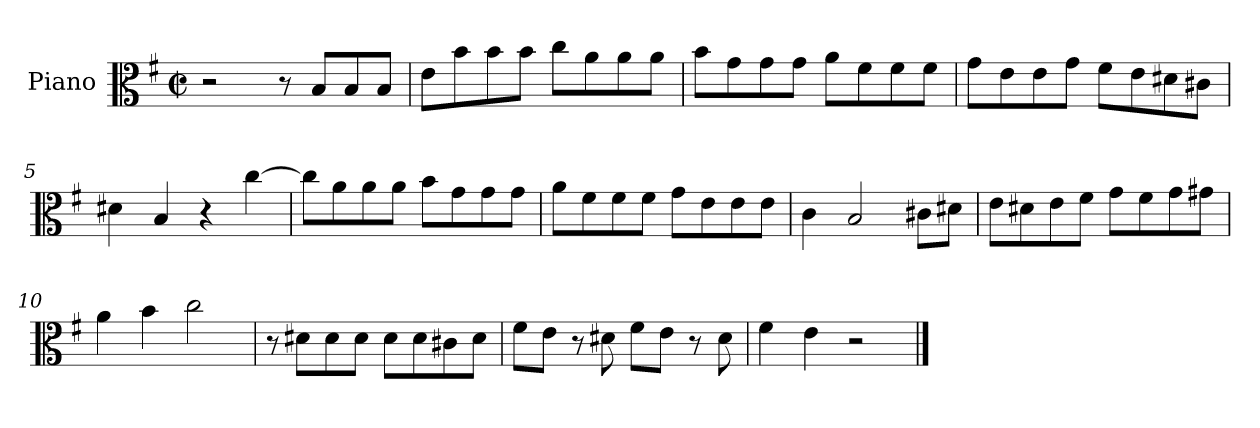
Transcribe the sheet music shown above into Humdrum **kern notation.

**kern
*part1
*staff1
*I"Piano
*I'Pno
*clefC3
*k[f#]
*e:
*M2/2
*met(c|)
=1
2r
8r
8B/L
8B/
8B/J
=2
8e\L
8b\
8b\
8b\J
8cc\L
8a\
8a\
8a\J
=3
8b\L
8g\
8g\
8g\J
8a\L
8f#\
8f#\
8f#\J
=4
8g\L
8e\
8e\
8g\J
8f#\L
8e\
8d#X\
8c#X\J
=5
4d#X\
4B/
4r
[4cc\
=6
8cc\L]
8a\
8a\
8a\J
8b\L
8g\
8g\
8g\J
=7
8a\L
8f#\
8f#\
8f#\J
8g\L
8e\
8e\
8e\J
=8
4c\
2B/
8c#X\L
8d#X\J
=9
8e\L
8d#X\
8e\
8f#\J
8g\L
8f#\
8g\
8g#X\J
=10
4a\
4b\
2cc\
=11
8r
8d#X\L
8d#\
8d#\J
8d#\L
8d#\
8c#X\
8d#\J
=12
8f#\L
8e\J
8r
8d#X\
8f#\L
8e\J
8r
8d#\
=13
4f#\
4e\
2r
==
*-
